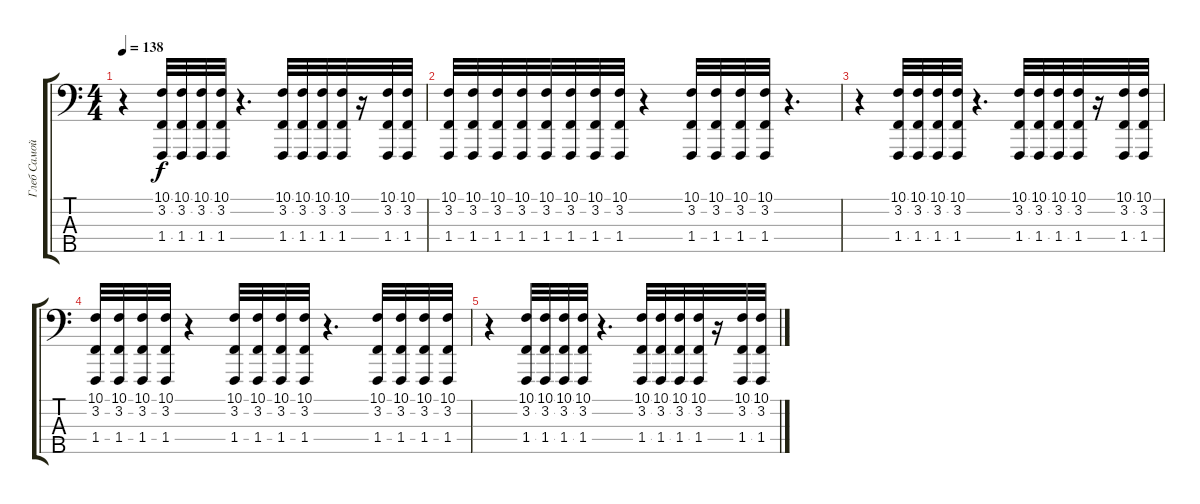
\track ("Глеб Самойлов (fx)" "Глеб Самой") {instrument lead2sawtooth}
\staff {score tabs}
\tuning (G2 D2 A1 E1 B0) {hide}
\ts (4 4)
\tempo 138
\clef f4
\ks c
r.4{dy f} (10.1 3.2 1.4).32 (10.1 3.2 1.4).32 (10.1 3.2 1.4).32 (10.1 3.2 1.4).32 r.4{d} (10.1 3.2 1.4).32 (10.1 3.2 1.4).32 (10.1 3.2 1.4).32 (10.1 3.2 1.4).32 r.16 (10.1 3.2 1.4).32 (10.1 3.2 1.4).32 |
(10.1 3.2 1.4).32 (10.1 3.2 1.4).32 (10.1 3.2 1.4).32 (10.1 3.2 1.4).32 (10.1 3.2 1.4).32 (10.1 3.2 1.4).32 (10.1 3.2 1.4).32 (10.1 3.2 1.4).32 r.4 (10.1 3.2 1.4).32 (10.1 3.2 1.4).32 (10.1 3.2 1.4).32 (10.1 3.2 1.4).32 r.4{d} |
r.4 (10.1 3.2 1.4).32 (10.1 3.2 1.4).32 (10.1 3.2 1.4).32 (10.1 3.2 1.4).32 r.4{d} (10.1 3.2 1.4).32 (10.1 3.2 1.4).32 (10.1 3.2 1.4).32 (10.1 3.2 1.4).32 r.16 (10.1 3.2 1.4).32 (10.1 3.2 1.4).32 |
(10.1 3.2 1.4).32 (10.1 3.2 1.4).32 (10.1 3.2 1.4).32 (10.1 3.2 1.4).32 r.4 (10.1 3.2 1.4).32 (10.1 3.2 1.4).32 (10.1 3.2 1.4).32 (10.1 3.2 1.4).32 r.4{d} (10.1 3.2 1.4).32 (10.1 3.2 1.4).32 (10.1 3.2 1.4).32 (10.1 3.2 1.4).32 |
r.4 (10.1 3.2 1.4).32 (10.1 3.2 1.4).32 (10.1 3.2 1.4).32 (10.1 3.2 1.4).32 r.4{d} (10.1 3.2 1.4).32 (10.1 3.2 1.4).32 (10.1 3.2 1.4).32 (10.1 3.2 1.4).32 r.16 (10.1 3.2 1.4).32 (10.1 3.2 1.4).32
